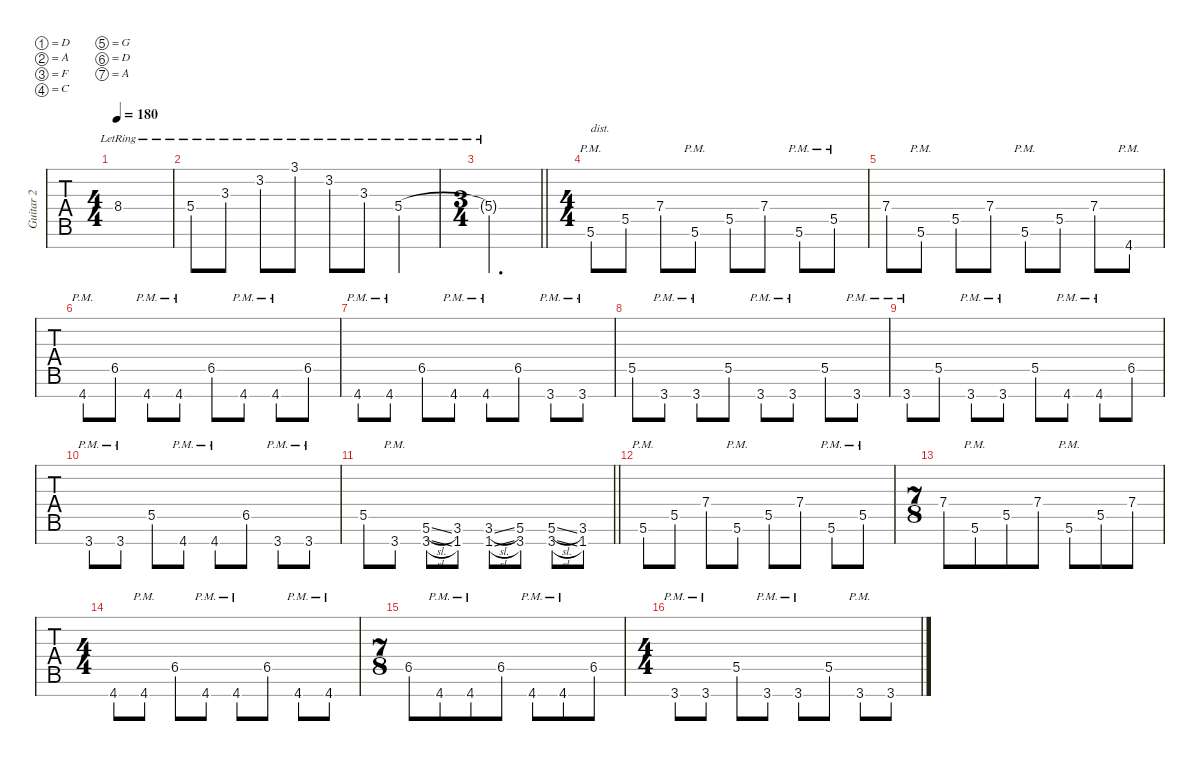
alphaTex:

\defaultSystemsLayout 2
\hideDynamics
\bracketExtendMode nobrackets
\multiTrackTrackNamePolicy allsystems
\firstSystemTrackNameMode fullname
\otherSystemsTrackNameMode fullname
\otherSystemsTrackNameOrientation horizontal
\track ("Guitar 2" "Gtr. 2") {instrument distortionguitar}
\staff {tabs}
\tuning (D4 A3 F3 C3 G2 D2 A1)
\ts (4 4)
\scale
1.00024
\tempo 180
\accidentals auto
\clef g2
\ottava regular
\simile none
\ks aminor
8.4{lr t acc b}.1{dy f} |
\scale
0.999332 5.4{lr}.8 3.3{lr acc b}.8 3.2{lr}.8 3.1{lr}.8 3.2{lr}.8 3.3{lr acc b}.8 5.4{lr}.4 |
\ts (3 4)
\scale
1.00067
\barLineRight lightlight
5.4{lr t}.2{d} |
\ts (4 4)
5.6{pm}.8{txt "dist." instrument distortionguitar} 5.5.8 7.4.8 5.6{pm}.8 5.5.8 7.4.8 5.6{pm}.8 5.5{pm}.8 |
\scale
0.999996 7.4.8 5.6{pm}.8 5.5.8 7.4.8 5.6{pm}.8 5.5.8 7.4.8 4.7{pm acc b}.8 |
\scale
1.00024 4.7{pm acc b}.8 6.5{acc b}.8 4.7{pm acc b}.8 4.7{pm acc b}.8 6.5{acc b}.8 4.7{pm acc b}.8 4.7{pm acc b}.8 6.5{acc b}.8 |
\scale
0.999761 4.7{pm acc b}.8 4.7{pm acc b}.8 6.5{acc b}.8 4.7{pm acc b}.8 4.7{pm acc b}.8 6.5{acc b}.8 3.7{pm}.8 3.7{pm}.8 |
\scale
0.998893 5.5.8 3.7{pm}.8 3.7{pm}.8 5.5.8 3.7{pm}.8 3.7{pm}.8 5.5.8 3.7{pm}.8 |
\scale
1.00111 3.7{pm}.8 5.5.8 3.7{pm}.8 3.7{pm}.8 5.5.8 4.7{pm acc b}.8 4.7{pm acc b}.8 6.5{acc b}.8 |
\scale
0.999097 3.7{pm}.8 3.7{pm}.8 5.5.8 4.7{pm acc b}.8 4.7{pm acc b}.8 6.5{acc b}.8 3.7{pm}.8 3.7{pm}.8 |
\scale
1.0009
\barLineRight lightlight
5.5.8 3.7{pm}.8 (5.6{sl} 3.7{sl}).8 (3.6 1.7).8 (3.6{sl} 1.7{sl}).8 (5.6 3.7).8 (5.6{sl} 3.7{sl}).8 (3.6 1.7).8 |
\scale
0.998576 5.6{pm}.8 5.5.8 7.4.8 5.6{pm}.8 5.5.8 7.4.8 5.6{pm}.8 5.5{pm}.8 |
\ts (7 8)
\scale
1.00142 7.4.8 5.6{pm}.8 5.5.8 7.4.8 5.6{pm}.8 5.5.8 7.4.8 |
\ts (4 4)
\scale
0.999687 4.7{acc b}.8 4.7{pm acc b}.8 6.5{acc b}.8 4.7{pm acc b}.8 4.7{pm acc b}.8 6.5{acc b}.8 4.7{pm acc b}.8 4.7{pm acc b}.8 |
\ts (7 8)
\scale
1.00031 6.5{acc b}.8 4.7{pm acc b}.8 4.7{pm acc b}.8 6.5{acc b}.8 4.7{pm acc b}.8 4.7{pm acc b}.8 6.5{acc b}.8 |
\ts (4 4)
\scale
0.999687 3.7{pm}.8 3.7{pm}.8 5.5.8 3.7{pm}.8 3.7{pm}.8 5.5.8 3.7{pm}.8 3.7.8
